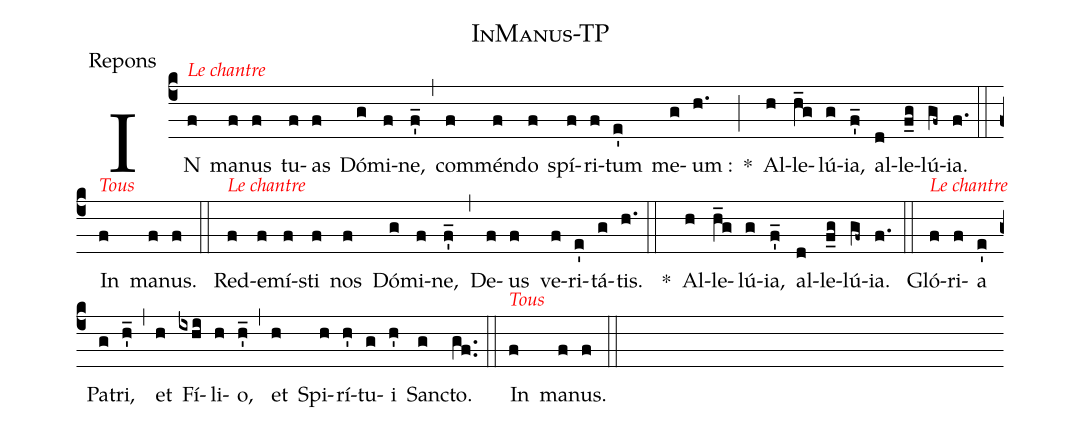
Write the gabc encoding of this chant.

name:InManus-TP;
office-part:Repons;
%%
(c4) IN<alt>\rubrica{Le chantre}</alt>(f) ma(f)nus(f) tu(f)as(f) Dó(g)mi(f)ne,(f'_) (,)
com(f)mén(f)do(f) spí(f)ri(f)tum(e') me(g)um :(h.) *(;)
Al(h)le(h_g)lú(g)ia,(f'_) al(d)le(f_g)lú(gf~)ia.(f.) (::)

<alt>\rubrica{Tous}</alt>
In(f) ma(f)nus.(f) (::)

<alt>\rubrica{Le chantre}</alt>
Red(f)e(f)mí(f)sti(f) nos(f) Dó(g)mi(f)ne,(f'_) (,)
De(f)us(f) ve(f)ri(e')tá(g)tis.(h.) (::)

<alt>\rubrica{Tous}</alt>
*()
Al(h)le(h_g)lú(g)ia,(f'_) al(d)le(f_g)lú(gf~)ia.(f.) (::)

<alt>\rubrica{Le chantre}</alt>
Gló(f)ri(f)a(e') Pa(g)tri,(h'_) (,)
et(h) Fí(ixhi)li(h)o,(h'_) (,)
et(h) Spi(h)rí(h')tu(g)i(h') San(g)cto.(gf..) (::)

<alt>\rubrica{Tous}</alt>
In(f) ma(f)nus.(f) (::)
